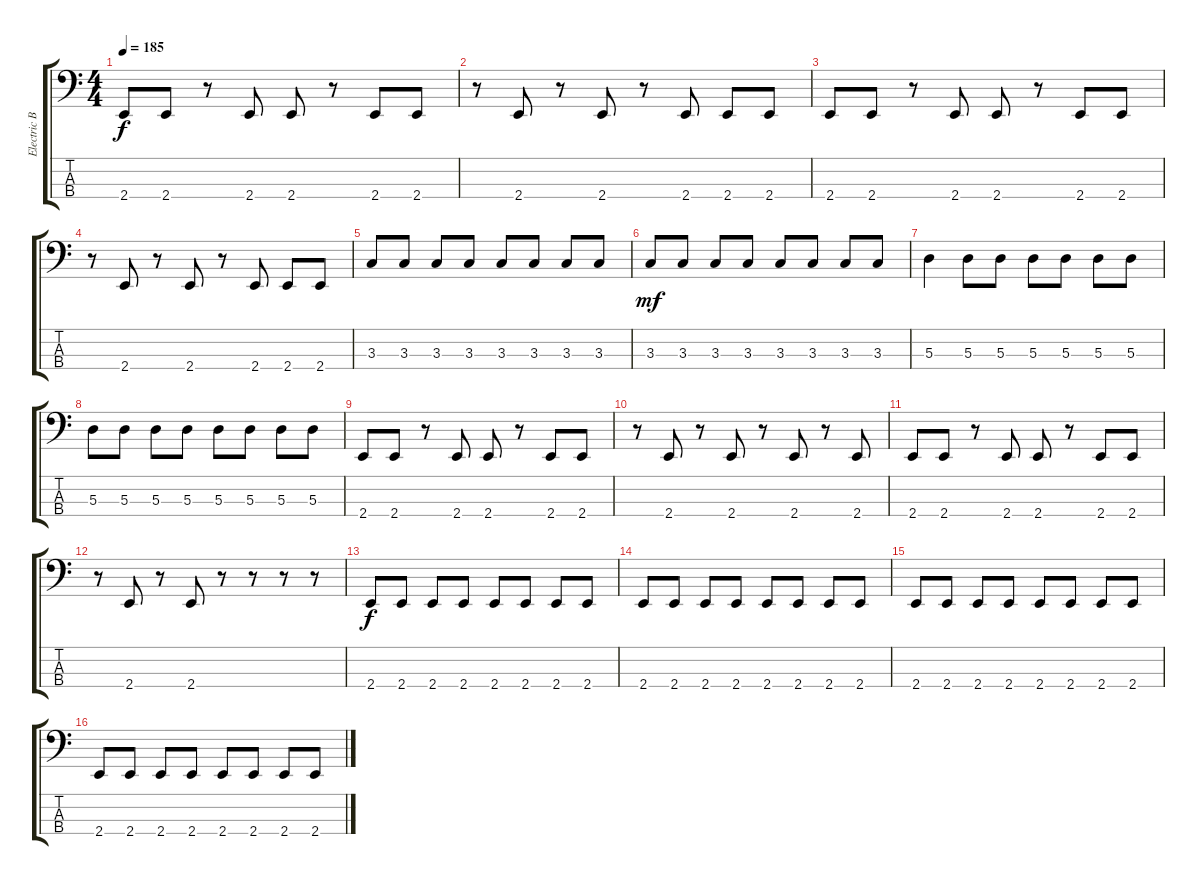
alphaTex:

\track ("Electric Bass" "Electric B") {instrument electricbassfinger}
\staff {score tabs}
\tuning (G2 D2 A1 D1) {hide}
\ts (4 4)
\tempo 185
\clef f4
\ks c
2.4.8{dy f} 2.4.8 r.8 2.4.8 2.4.8 r.8 2.4.8 2.4.8 |
r.8 2.4.8 r.8 2.4.8 r.8 2.4.8 2.4.8 2.4.8 |
2.4.8 2.4.8 r.8 2.4.8 2.4.8 r.8 2.4.8 2.4.8 |
r.8 2.4.8 r.8 2.4.8 r.8 2.4.8 2.4.8 2.4.8 |
3.3.8 3.3.8 3.3.8 3.3.8 3.3.8 3.3.8 3.3.8 3.3.8 |
3.3.8{dy mf} 3.3.8 3.3.8 3.3.8 3.3.8 3.3.8 3.3.8 3.3.8 |
5.3.4 5.3.8 5.3.8 5.3.8 5.3.8 5.3.8 5.3.8 |
5.3.8 5.3.8 5.3.8 5.3.8 5.3.8 5.3.8 5.3.8 5.3.8 |
2.4.8 2.4.8 r.8 2.4.8 2.4.8 r.8 2.4.8 2.4.8 |
r.8 2.4.8 r.8 2.4.8 r.8 2.4.8 r.8 2.4.8 |
2.4.8 2.4.8 r.8 2.4.8 2.4.8 r.8 2.4.8 2.4.8 |
r.8 2.4.8 r.8 2.4.8 r.8 r.8 r.8 r.8 |
2.4.8{dy f} 2.4.8 2.4.8 2.4.8 2.4.8 2.4.8 2.4.8 2.4.8 |
2.4.8 2.4.8 2.4.8 2.4.8 2.4.8 2.4.8 2.4.8 2.4.8 |
2.4.8 2.4.8 2.4.8 2.4.8 2.4.8 2.4.8 2.4.8 2.4.8 |
2.4.8 2.4.8 2.4.8 2.4.8 2.4.8 2.4.8 2.4.8 2.4.8
